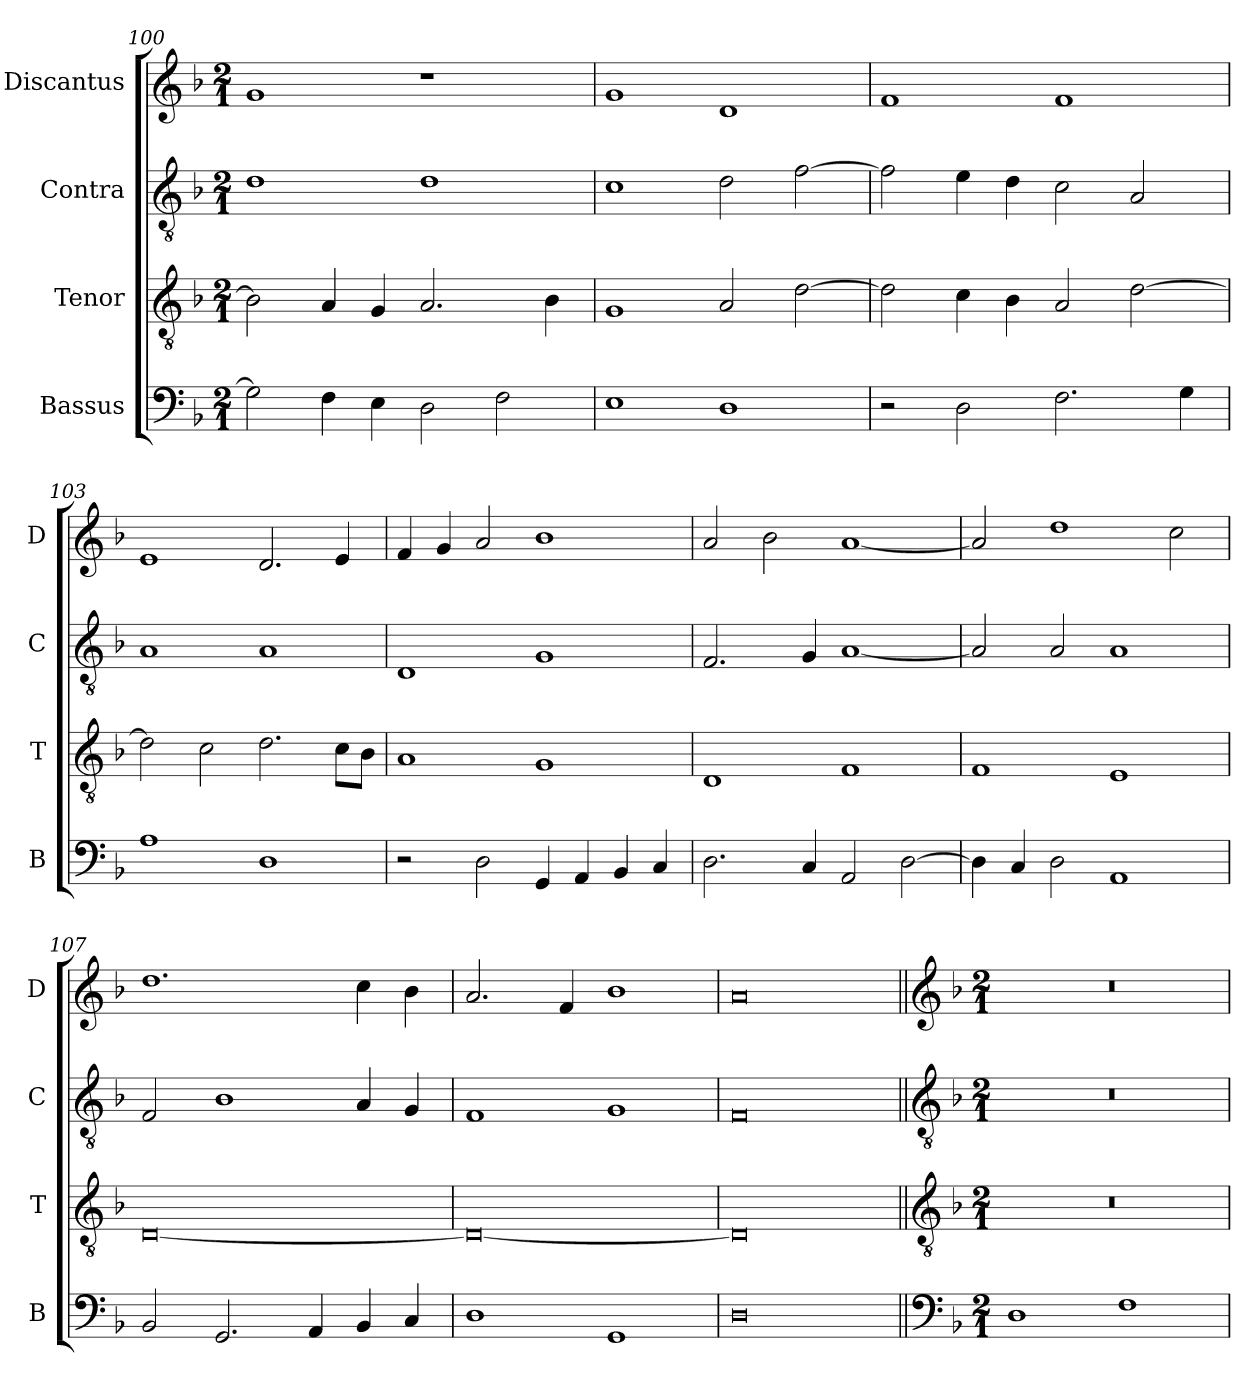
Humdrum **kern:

**kern	**kern	**kern	**kern
*part4	*part3	*part2	*part1
*staff4	*staff3	*staff2	*staff1
*I"Bassus	*I"Tenor	*I"Contra	*I"Discantus
*I'B	*I'T	*I'C	*I'D
*clefF4	*clefGv2	*clefGv2	*clefG2
*k[b-]	*k[b-]	*k[b-]	*k[b-]
*M2/1	*M2/1	*M2/1	*M2/1
=100	=100	=100	=100
2G\]	2B-\]	1d	1g
4F\	4A/	.	.
4E\	4G/	.	.
2D\	2.A/	1d	1r
2F\	.	.	.
.	4B-\	.	.
=101	=101	=101	=101
1E	1G	1c	1g
1D	2A/	2d\	1d
.	[2d\	[2f\	.
=102	=102	=102	=102
2r	2d\]	2f\]	1f
2D\	4c\	4e\	.
.	4B-\	4d\	.
2.F\	2A/	2c\	1f
.	[2d\	2A/	.
4G\	.	.	.
=103	=103	=103	=103
1A	2d\]	1A	1e
.	2c\	.	.
1D	2.d\	1A	2.d/
.	8c\L	.	4e/
.	8B-\J	.	.
=104	=104	=104	=104
2r	1A	1D	4f/
.	.	.	4g/
2D\	.	.	2a/
4GG/	1G	1G	1b-
4AA/	.	.	.
4BB-/	.	.	.
4C/	.	.	.
=105	=105	=105	=105
2.D\	1D	2.F/	2a/
.	.	.	2b-\
4C/	.	4G/	.
2AA/	1F	[1A	[1a
[2D\	.	.	.
=106	=106	=106	=106
4D\]	1F	2A/]	2a/]
4C/	.	.	.
2D\	.	2A/	1dd
1AA	1E	1A	.
.	.	.	2cc\
=107	=107	=107	=107
2BB-/	[0D	2F/	1.dd
2.GG/	.	1B-	.
4AA/	.	.	.
4BB-/	.	4A/	4cc\
4C/	.	4G/	4b-\
=108	=108	=108	=108
1D	0D_	1F	2.a/
.	.	.	4f/
1GG	.	1G	1b-
=109	=109	=109	=109
0D	0D]	0F	0a
!!LO:LB:g=z
=110||	=110||	=110||	=110||
*clefF4	*clefGv2	*clefGv2	*clefG2
*k[b-]	*k[b-]	*k[b-]	*k[b-]
*M2/1	*M2/1	*M2/1	*M2/1
1D	0r	0r	0r
1F	.	.	.
=	=	=	=
*-	*-	*-	*-
